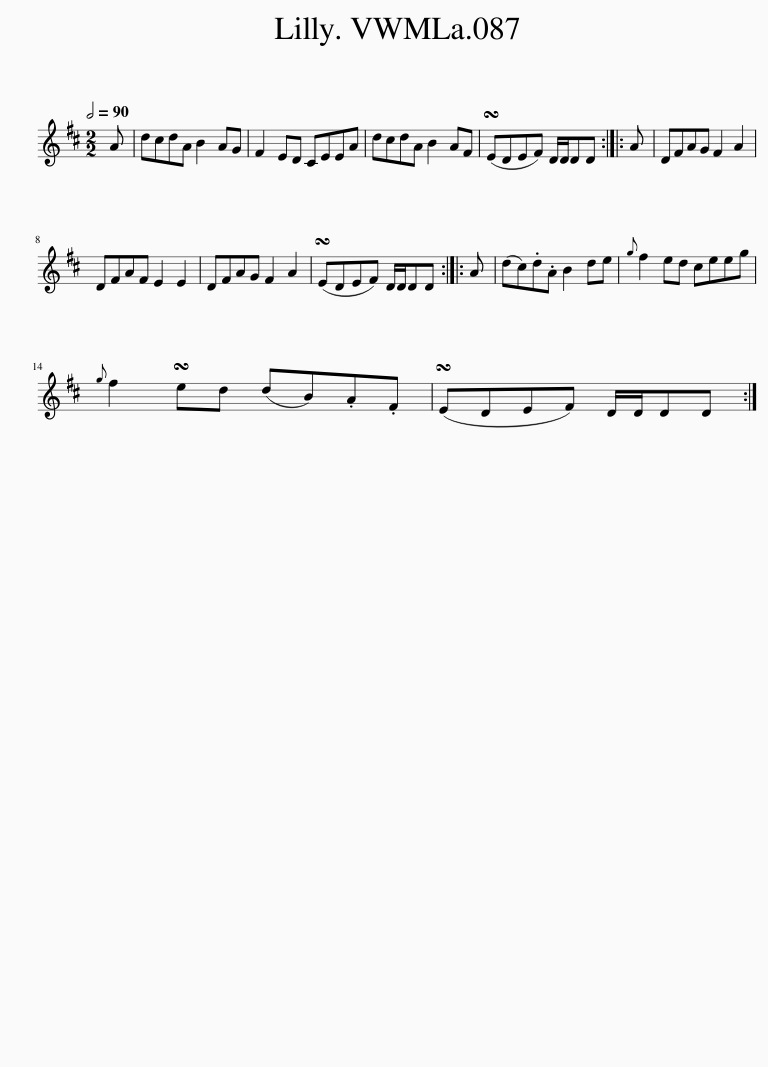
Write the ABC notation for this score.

X:1
L:1/8
Q:1/2=90
M:2/2
I:linebreak $
K:D
V:1 treble
V:1
 A | dcdA B2 AG | F2 ED CEEA | dcdA B2 AF | (!turn!EDEF) D/D/DD :: %5
 A | DFAG F2 A2 |$ DFAF E2 E2 | DFAG F2 A2 | (!turn!EDEF) D/D/DD :: %10
 A | (dc).d.A B2 de |{g} f2 ed ceeg |${g} f2 !turn!ed (dB).A.F | (!turn!EDEF) D/D/DD :| %15
